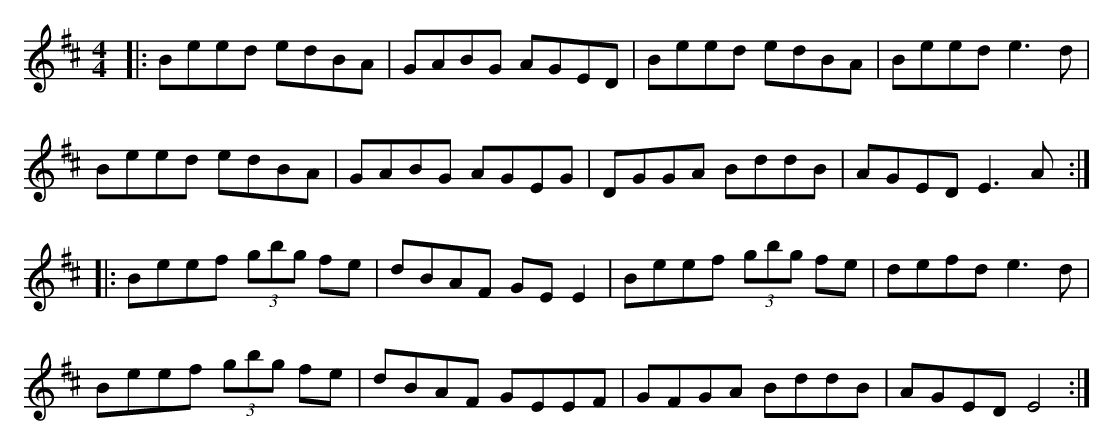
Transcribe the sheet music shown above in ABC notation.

X:1
M:4/4
K:Edor
|:Beed edBA|GABG AGED|Beed edBA|Beed e3d|
Beed edBA|GABG AGEG|DGGA BddB|AGED E3A:|
|:Beef (3gbg fe|dBAF GEE2|Beef (3gbg fe|defd e3d|
Beef (3gbg fe|dBAF GEEF|GFGA BddB|AGED E4:|
